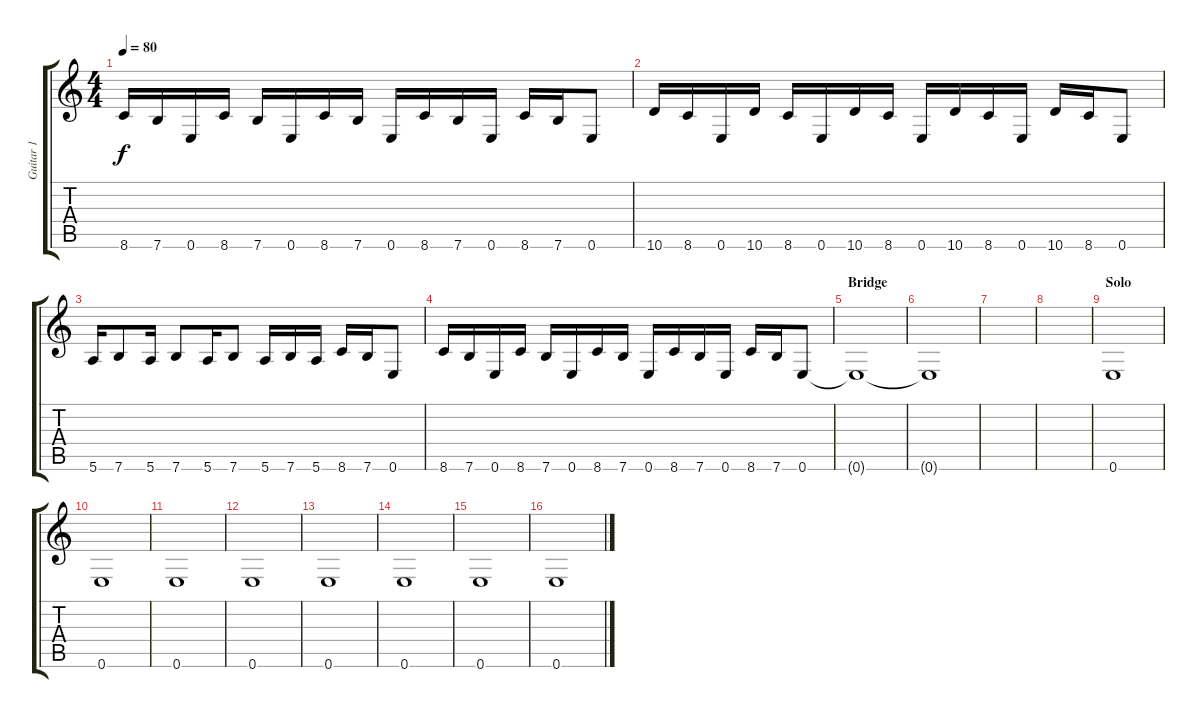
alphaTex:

\track ("Guitar 1" "Guitar 1") {instrument distortionguitar}
\staff {score tabs}
\tuning (E4 B3 G3 D3 A2 E2) {hide}
\ts (4 4)
\tempo 80
\clef g2
\ks c
8.6.16{dy f} 7.6.16 0.6.16 8.6.16 7.6.16 0.6.16 8.6.16 7.6.16 0.6.16 8.6.16 7.6.16 0.6.16 8.6.16 7.6.16 0.6.8 |
10.6.16 8.6.16 0.6.16 10.6.16 8.6.16 0.6.16 10.6.16 8.6.16 0.6.16 10.6.16 8.6.16 0.6.16 10.6.16 8.6.16 0.6.8 |
5.6.16 7.6.8 5.6.16 7.6.8 5.6.16 7.6.8 5.6.16 7.6.16 5.6.16 8.6.16 7.6.16 0.6.8 |
8.6.16 7.6.16 0.6.16 8.6.16 7.6.16 0.6.16 8.6.16 7.6.16 0.6.16 8.6.16 7.6.16 0.6.16 8.6.16 7.6.16 0.6.8 |
\section ("" "Bridge")
0.6{t}.1{volume 0} |
0.6{t}.1 |
|
|
\section ("" "Solo")
0.6.1{volume 15} |
0.6.1 |
0.6.1 |
0.6.1 |
0.6.1 |
0.6.1 |
0.6.1 |
0.6.1
